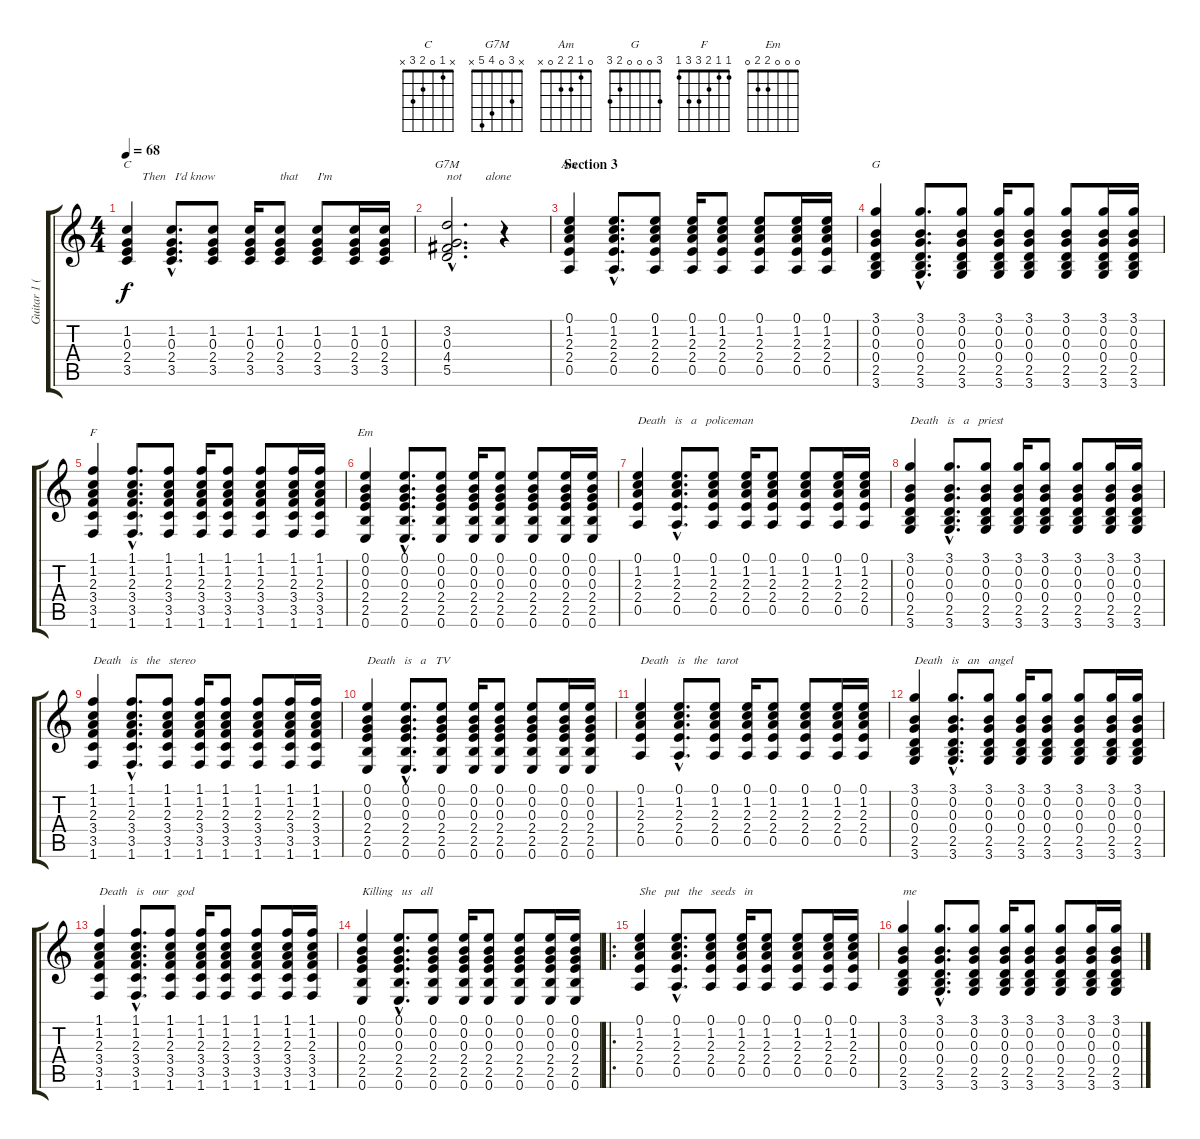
\track ("Guitar 1 (Rythm)" "Guitar 1 (") {instrument acousticguitarnylon}
\staff {score tabs}
\tuning (E4 B3 G3 D3 A2 E2) {hide}
\chord ("C" x 1 0 2 3 x)
\chord ("G7M" x 3 0 4 5 x)
\chord ("Am" 0 1 2 2 0 x)
\chord ("G" 3 0 0 0 2 3)
\chord ("F" 1 1 2 3 3 1)
\chord ("Em" 0 0 0 2 2 0)
\ts (4 4)
\tempo 68
\clef g2
\ks c
(1.2 0.3 2.4 3.5).4{ch "C" txt "     Then   I'd know" dy f} (1.2 0.3{hac} 2.4 3.5{hac}).8{d} (1.2 0.3 2.4 3.5).8 (1.2 0.3 2.4 3.5).16 (1.2 0.3 2.4 3.5).8{txt "that"} (1.2 0.3 2.4 3.5).8{txt "I'm"} (1.2 0.3 2.4 3.5).16 (1.2 0.3 2.4 3.5).16 |
(3.2{hac} 0.3{hac} 4.4{hac} 5.5{hac}).2{d ch "G7M" txt "not        alone"} r.4 |
\section ("" "Section 3")
(0.1 1.2 2.3 2.4 0.5).4{ch "Am"} (0.1{hac} 1.2{hac} 2.3{hac} 2.4{hac} 0.5{hac}).8{d} (0.1 1.2 2.3 2.4 0.5).8 (0.1 1.2 2.3 2.4 0.5).16 (0.1 1.2 2.3 2.4 0.5).8 (0.1 1.2 2.3 2.4 0.5).8 (0.1 1.2 2.3 2.4 0.5).16 (0.1 1.2 2.3 2.4 0.5).16 |
(3.1 0.2 0.3 0.4 2.5 3.6).4{ch "G"} (3.1{hac} 0.2 0.3{hac} 0.4 2.5{hac} 3.6{hac}).8{d} (3.1 0.2 0.3 0.4 2.5 3.6).8 (3.1 0.2 0.3 0.4 2.5 3.6).16 (3.1 0.2 0.3 0.4 2.5 3.6).8 (3.1 0.2 0.3 0.4 2.5 3.6).8 (3.1 0.2 0.3 0.4 2.5 3.6).16 (3.1 0.2 0.3 0.4 2.5 3.6).16 |
(1.1 1.2 2.3 3.4 3.5 1.6).4{ch "F"} (1.1{hac} 1.2 2.3{hac} 3.4 3.5{hac} 1.6{hac}).8{d} (1.1 1.2 2.3 3.4 3.5 1.6).8 (1.1 1.2 2.3 3.4 3.5 1.6).16 (1.1 1.2 2.3 3.4 3.5 1.6).8 (1.1 1.2 2.3 3.4 3.5 1.6).8 (1.1 1.2 2.3 3.4 3.5 1.6).16 (1.1 1.2 2.3 3.4 3.5 1.6).16 |
(0.1 0.2 0.3 2.4 2.5 0.6).4{ch "Em"} (0.1{hac} 0.2{hac} 0.3{hac} 2.4{hac} 2.5{hac} 0.6{hac}).8{d} (0.1 0.2 0.3 2.4 2.5 0.6).8 (0.1 0.2 0.3 2.4 2.5 0.6).16 (0.1 0.2 0.3 2.4 2.5 0.6).8 (0.1 0.2 0.3 2.4 2.5 0.6).8 (0.1 0.2 0.3 2.4 2.5 0.6).16 (0.1 0.2 0.3 2.4 2.5 0.6).16 |
(0.1 1.2 2.3 2.4 0.5).4{txt "Death   is   a   policeman"} (0.1{hac} 1.2{hac} 2.3{hac} 2.4{hac} 0.5{hac}).8{d} (0.1 1.2 2.3 2.4 0.5).8 (0.1 1.2 2.3 2.4 0.5).16 (0.1 1.2 2.3 2.4 0.5).8 (0.1 1.2 2.3 2.4 0.5).8 (0.1 1.2 2.3 2.4 0.5).16 (0.1 1.2 2.3 2.4 0.5).16 |
(3.1 0.2 0.3 0.4 2.5 3.6).4{txt "Death   is   a   priest"} (3.1{hac} 0.2{hac} 0.3{hac} 0.4{hac} 2.5{hac} 3.6{hac}).8{d} (3.1 0.2 0.3 0.4 2.5 3.6).8 (3.1 0.2 0.3 0.4 2.5 3.6).16 (3.1 0.2 0.3 0.4 2.5 3.6).8 (3.1 0.2 0.3 0.4 2.5 3.6).8 (3.1 0.2 0.3 0.4 2.5 3.6).16 (3.1 0.2 0.3 0.4 2.5 3.6).16 |
(1.1 1.2 2.3 3.4 3.5 1.6).4{txt "Death   is   the   stereo"} (1.1{hac} 1.2{hac} 2.3{hac} 3.4{hac} 3.5{hac} 1.6{hac}).8{d} (1.1 1.2 2.3 3.4 3.5 1.6).8 (1.1 1.2 2.3 3.4 3.5 1.6).16 (1.1 1.2 2.3 3.4 3.5 1.6).8 (1.1 1.2 2.3 3.4 3.5 1.6).8 (1.1 1.2 2.3 3.4 3.5 1.6).16 (1.1 1.2 2.3 3.4 3.5 1.6).16 |
(0.1 0.2 0.3 2.4 2.5 0.6).4{txt "Death   is   a   TV"} (0.1{hac} 0.2{hac} 0.3{hac} 2.4{hac} 2.5{hac} 0.6{hac}).8{d} (0.1 0.2 0.3 2.4 2.5 0.6).8 (0.1 0.2 0.3 2.4 2.5 0.6).16 (0.1 0.2 0.3 2.4 2.5 0.6).8 (0.1 0.2 0.3 2.4 2.5 0.6).8 (0.1 0.2 0.3 2.4 2.5 0.6).16 (0.1 0.2 0.3 2.4 2.5 0.6).16 |
(0.1 1.2 2.3 2.4 0.5).4{txt "Death   is   the   tarot"} (0.1{hac} 1.2{hac} 2.3{hac} 2.4{hac} 0.5{hac}).8{d} (0.1 1.2 2.3 2.4 0.5).8 (0.1 1.2 2.3 2.4 0.5).16 (0.1 1.2 2.3 2.4 0.5).8 (0.1 1.2 2.3 2.4 0.5).8 (0.1 1.2 2.3 2.4 0.5).16 (0.1 1.2 2.3 2.4 0.5).16 |
(3.1 0.2 0.3 0.4 2.5 3.6).4{txt "Death   is   an   angel "} (3.1{hac} 0.2{hac} 0.3{hac} 0.4{hac} 2.5{hac} 3.6{hac}).8{d} (3.1 0.2 0.3 0.4 2.5 3.6).8 (3.1 0.2 0.3 0.4 2.5 3.6).16 (3.1 0.2 0.3 0.4 2.5 3.6).8 (3.1 0.2 0.3 0.4 2.5 3.6).8 (3.1 0.2 0.3 0.4 2.5 3.6).16 (3.1 0.2 0.3 0.4 2.5 3.6).16 |
(1.1 1.2 2.3 3.4 3.5 1.6).4{txt "Death   is   our   god"} (1.1{hac} 1.2{hac} 2.3{hac} 3.4{hac} 3.5{hac} 1.6{hac}).8{d} (1.1 1.2 2.3 3.4 3.5 1.6).8 (1.1 1.2 2.3 3.4 3.5 1.6).16 (1.1 1.2 2.3 3.4 3.5 1.6).8 (1.1 1.2 2.3 3.4 3.5 1.6).8 (1.1 1.2 2.3 3.4 3.5 1.6).16 (1.1 1.2 2.3 3.4 3.5 1.6).16 |
(0.1 0.2 0.3 2.4 2.5 0.6).4{txt "Killing   us   all"} (0.1{hac} 0.2{hac} 0.3{hac} 2.4{hac} 2.5{hac} 0.6{hac}).8{d} (0.1 0.2 0.3 2.4 2.5 0.6).8 (0.1 0.2 0.3 2.4 2.5 0.6).16 (0.1 0.2 0.3 2.4 2.5 0.6).8 (0.1 0.2 0.3 2.4 2.5 0.6).8 (0.1 0.2 0.3 2.4 2.5 0.6).16 (0.1 0.2 0.3 2.4 2.5 0.6).16 |
\ro
(0.1 1.2 2.3 2.4 0.5).4{txt "She   put   the   seeds   in"} (0.1{hac} 1.2{hac} 2.3{hac} 2.4{hac} 0.5{hac}).8{d} (0.1 1.2 2.3 2.4 0.5).8 (0.1 1.2 2.3 2.4 0.5).16 (0.1 1.2 2.3 2.4 0.5).8 (0.1 1.2 2.3 2.4 0.5).8 (0.1 1.2 2.3 2.4 0.5).16 (0.1 1.2 2.3 2.4 0.5).16 |
(3.1 0.2 0.3 0.4 2.5 3.6).4{txt "me"} (3.1{hac} 0.2{hac} 0.3{hac} 0.4{hac} 2.5{hac} 3.6{hac}).8{d} (3.1 0.2 0.3 0.4 2.5 3.6).8 (3.1 0.2 0.3 0.4 2.5 3.6).16 (3.1 0.2 0.3 0.4 2.5 3.6).8 (3.1 0.2 0.3 0.4 2.5 3.6).8 (3.1 0.2 0.3 0.4 2.5 3.6).16 (3.1 0.2 0.3 0.4 2.5 3.6).16
